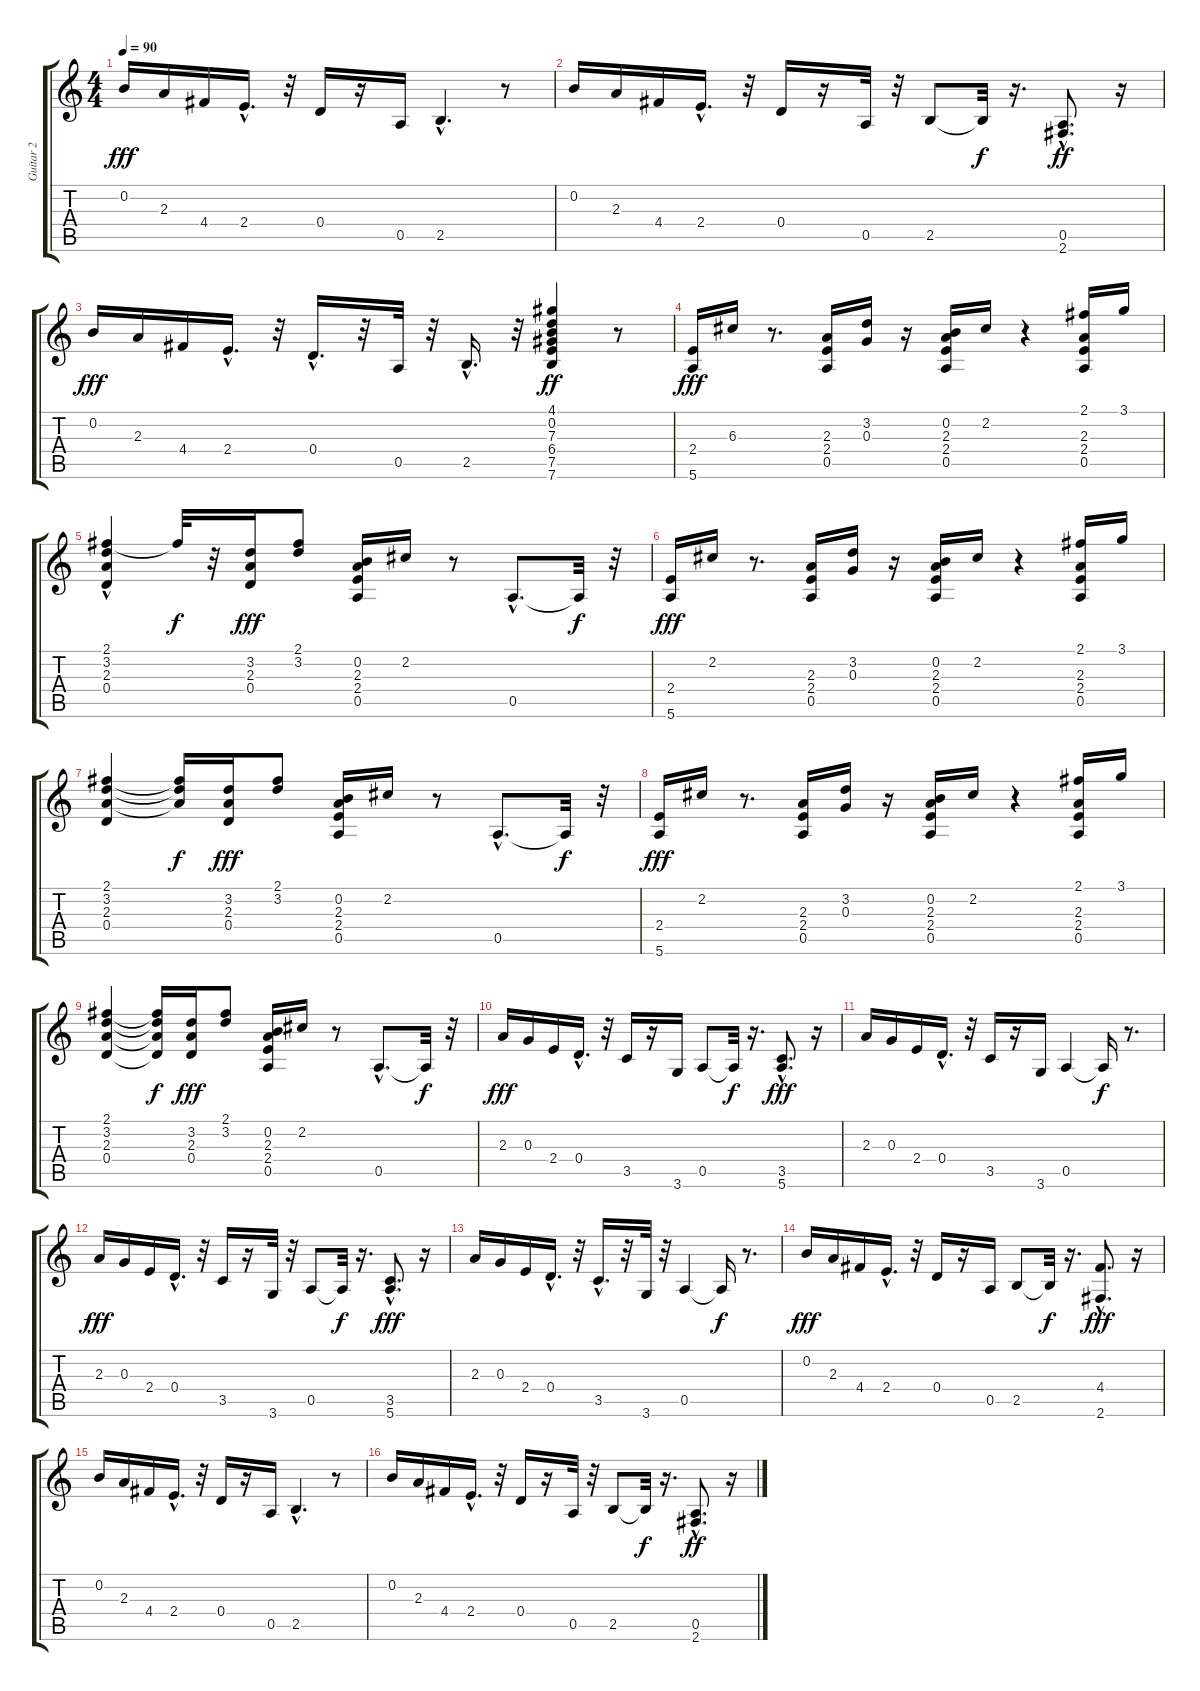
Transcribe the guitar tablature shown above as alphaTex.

\track ("Guitar 2" "Guitar 2") {instrument distortionguitar}
\staff {score tabs}
\tuning (E4 B3 G3 D3 A2 E2) {hide}
\ts (4 4)
\tempo 90
\clef g2
\ks c
0.2.16{dy fff} 2.3.16 4.4.16 2.4{hac}.16{d} r.32 0.4.16 r.16 0.5.16 2.5{hac}.4{d} r.8 |
0.2.16 2.3.16 4.4.16 2.4{hac}.16{d} r.32 0.4.16 r.16 0.5.32 r.32 2.5.8 2.5{t}.32{dy f} r.16{d} (0.5{hac} 2.6{hac}).8{d dy ff} r.16 |
0.2.16{dy fff} 2.3.16 4.4.16 2.4{hac}.16{d} r.32 0.4{hac}.16{d} r.32 0.5.32 r.32 2.5{hac}.16{d} r.32 (4.1 0.2 7.3 6.4 7.5 7.6).4{dy ff} r.8 |
(2.4 5.6).16{dy fff} 6.3.16 r.8{d} (2.3 2.4 0.5).16 (3.2 0.3).16 r.16 (0.2 2.3 2.4 0.5).16 2.2.16 r.4 (2.1 2.3 2.4 0.5).16 3.1.16 |
(2.1 3.2 2.3{hac} 0.4{hac}).4 2.1{t}.32{dy f} r.32 (3.2 2.3 0.4).16{dy fff} (2.1 3.2).8 (0.2 2.3 2.4 0.5).16 2.2.16 r.8 0.5{hac}.8{d} 0.5{t}.32{dy f} r.32 |
(2.4 5.6).16{dy fff} 2.2.16 r.8{d} (2.3 2.4 0.5).16 (3.2 0.3).16 r.16 (0.2 2.3 2.4 0.5).16 2.2.16 r.4 (2.1 2.3 2.4 0.5).16 3.1.16 |
(2.1 3.2 2.3 0.4).4 (2.1{t} 3.2{t} 2.3{t}).16{dy f} (3.2 2.3 0.4).16{dy fff} (2.1 3.2).8 (0.2 2.3 2.4 0.5).16 2.2.16 r.8 0.5{hac}.8{d} 0.5{t}.32{dy f} r.32 |
(2.4 5.6).16{dy fff} 2.2.16 r.8{d} (2.3 2.4 0.5).16 (3.2 0.3).16 r.16 (0.2 2.3 2.4 0.5).16 2.2.16 r.4 (2.1 2.3 2.4 0.5).16 3.1.16 |
(2.1 3.2 2.3 0.4).4 (2.1{t} 3.2{t} 2.3{t} 0.4{t}).16{dy f} (3.2 2.3 0.4).16{dy fff} (2.1 3.2).8 (0.2 2.3 2.4 0.5).16 2.2.16 r.8 0.5{hac}.8{d} 0.5{t}.32{dy f} r.32 |
2.3.16{dy fff} 0.3.16 2.4.16 0.4{hac}.16{d} r.32 3.5.16 r.16 3.6.16 0.5.8 0.5{t}.32{dy f} r.16{d} (3.5{hac} 5.6{hac}).8{d dy fff} r.16 |
2.3.16 0.3.16 2.4.16 0.4{hac}.16{d} r.32 3.5.16 r.16 3.6.16 0.5.4 0.5{t}.16{dy f} r.8{d} |
2.3.16{dy fff} 0.3.16 2.4.16 0.4{hac}.16{d} r.32 3.5.16 r.16 3.6.32 r.32 0.5.8 0.5{t}.32{dy f} r.16{d} (3.5{hac} 5.6{hac}).8{d dy fff} r.16 |
2.3.16 0.3.16 2.4.16 0.4{hac}.16{d} r.32 3.5{hac}.16{d} r.32 3.6.32 r.32 0.5.4 0.5{t}.16{dy f} r.8{d} |
0.2.16{dy fff} 2.3.16 4.4.16 2.4{hac}.16{d} r.32 0.4.16 r.16 0.5.16 2.5.8 2.5{t}.32{dy f} r.16{d} (4.4{hac} 2.6{hac}).8{d dy fff} r.16 |
0.2.16 2.3.16 4.4.16 2.4{hac}.16{d} r.32 0.4.16 r.16 0.5.16 2.5{hac}.4{d} r.8 |
0.2.16 2.3.16 4.4.16 2.4{hac}.16{d} r.32 0.4.16 r.16 0.5.32 r.32 2.5.8 2.5{t}.32{dy f} r.16{d} (0.5{hac} 2.6{hac}).8{d dy ff} r.16
